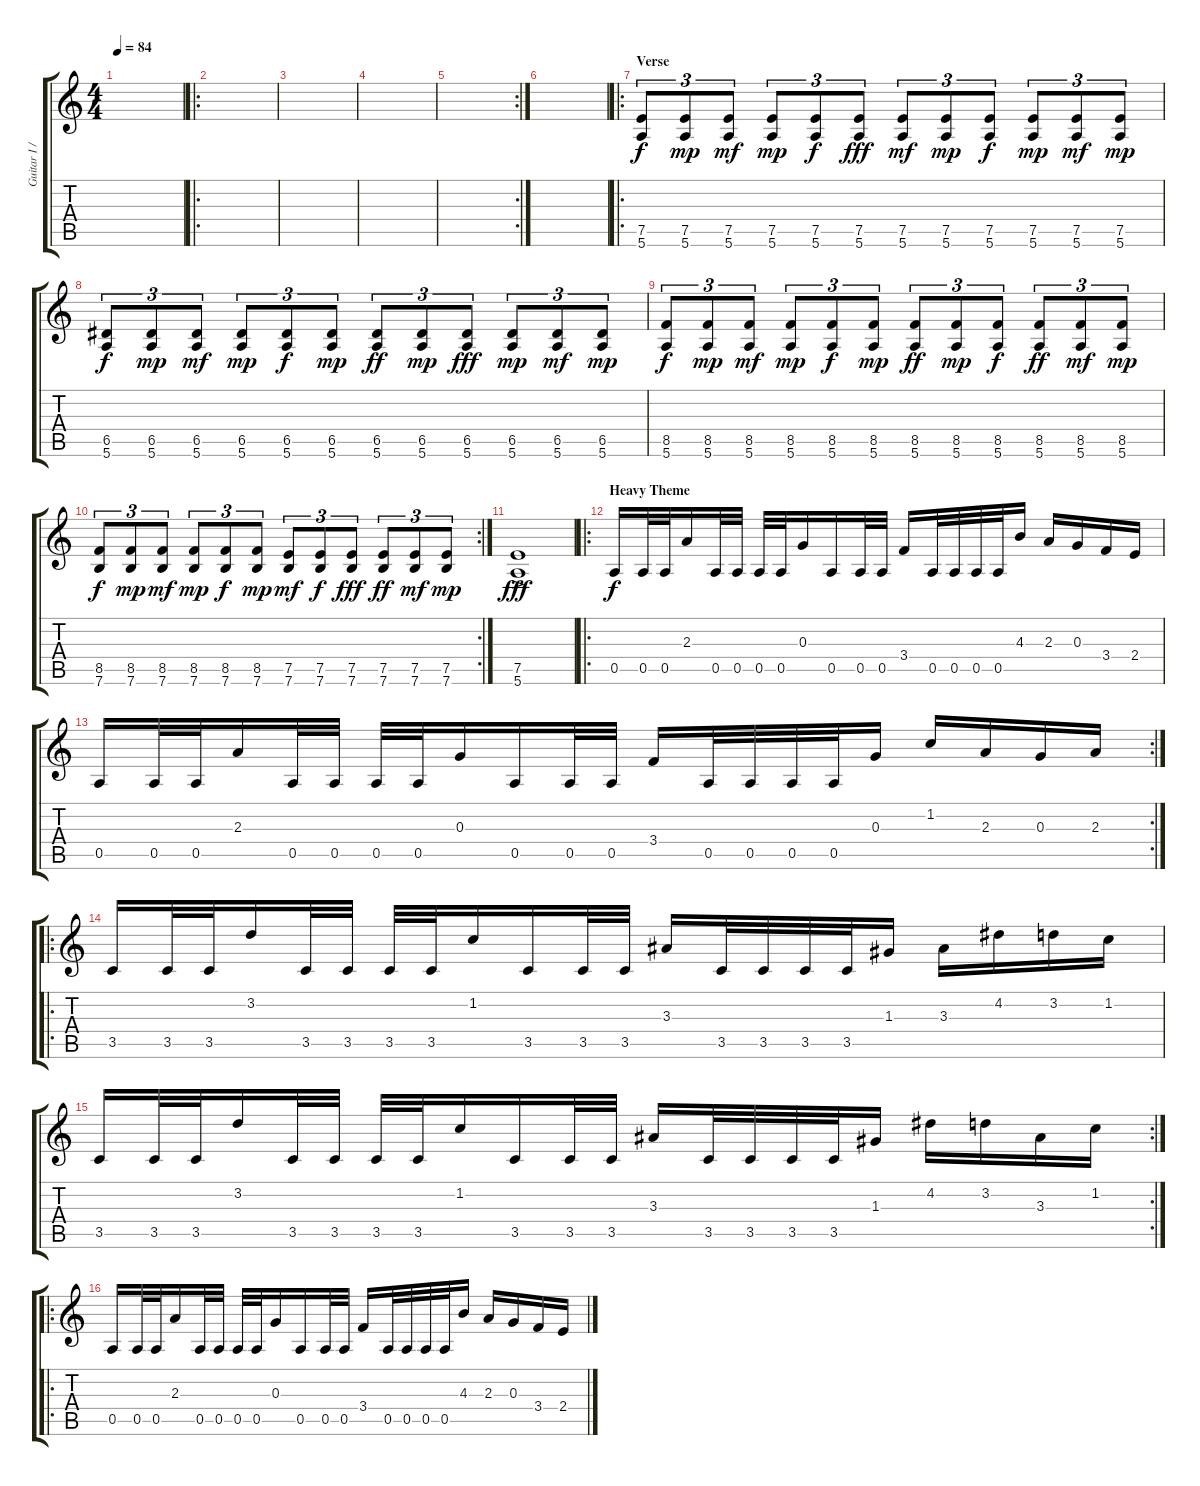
\track ("Guitar I / Acoustic" "Guitar I /") {instrument distortionguitar}
\staff {score tabs}
\tuning (E4 B3 G3 D3 A2 E2) {hide}
\ts (4 4)
\tempo 84
\clef g2
\ks c
|
\ro
|
|
|
\rc 2
|
|
\ro
\section ("" "Verse")
(7.5 5.6).8{tu (3 2)} (7.5 5.6).8{tu (3 2) dy mp} (7.5 5.6).8{tu (3 2) dy mf} (7.5 5.6).8{tu (3 2) dy mp} (7.5 5.6).8{tu (3 2) dy f} (7.5 5.6).8{tu (3 2) dy fff} (7.5 5.6).8{tu (3 2) dy mf} (7.5 5.6).8{tu (3 2) dy mp} (7.5 5.6).8{tu (3 2) dy f} (7.5 5.6).8{tu (3 2) dy mp} (7.5 5.6).8{tu (3 2) dy mf} (7.5 5.6).8{tu (3 2) dy mp} |
(6.5 5.6).8{tu (3 2) dy f} (6.5 5.6).8{tu (3 2) dy mp} (6.5 5.6).8{tu (3 2) dy mf} (6.5 5.6).8{tu (3 2) dy mp} (6.5 5.6).8{tu (3 2) dy f} (6.5 5.6).8{tu (3 2) dy mp} (6.5 5.6).8{tu (3 2) dy ff} (6.5 5.6).8{tu (3 2) dy mp} (6.5 5.6).8{tu (3 2) dy fff} (6.5 5.6).8{tu (3 2) dy mp} (6.5 5.6).8{tu (3 2) dy mf} (6.5 5.6).8{tu (3 2) dy mp} |
(8.5 5.6).8{tu (3 2) dy f} (8.5 5.6).8{tu (3 2) dy mp} (8.5 5.6).8{tu (3 2) dy mf} (8.5 5.6).8{tu (3 2) dy mp} (8.5 5.6).8{tu (3 2) dy f} (8.5 5.6).8{tu (3 2) dy mp} (8.5 5.6).8{tu (3 2) dy ff} (8.5 5.6).8{tu (3 2) dy mp} (8.5 5.6).8{tu (3 2) dy f} (8.5 5.6).8{tu (3 2) dy ff} (8.5 5.6).8{tu (3 2) dy mf} (8.5 5.6).8{tu (3 2) dy mp} |
\rc 2
(8.5 7.6).8{tu (3 2) dy f} (8.5 7.6).8{tu (3 2) dy mp} (8.5 7.6).8{tu (3 2) dy mf} (8.5 7.6).8{tu (3 2) dy mp} (8.5 7.6).8{tu (3 2) dy f} (8.5 7.6).8{tu (3 2) dy mp} (7.5 7.6).8{tu (3 2) dy mf} (7.5 7.6).8{tu (3 2) dy f} (7.5 7.6).8{tu (3 2) dy fff} (7.5 7.6).8{tu (3 2) dy ff} (7.5 7.6).8{tu (3 2) dy mf} (7.5 7.6).8{tu (3 2) dy mp} |
(7.5 5.6{ac}).1{dy fff volume 4} |
\ro
\section ("" "Heavy Theme")
0.5.16{dy f volume 14} 0.5.32 0.5.32 2.3.16 0.5.32 0.5.32 0.5.32 0.5.32 0.3.16 0.5.16 0.5.32 0.5.32 3.4.16 0.5.32 0.5.32 0.5.32 0.5.32 4.3.16 2.3.16 0.3.16 3.4.16 2.4.16 |
\rc 2
0.5.16 0.5.32 0.5.32 2.3.16 0.5.32 0.5.32 0.5.32 0.5.32 0.3.16 0.5.16 0.5.32 0.5.32 3.4.16 0.5.32 0.5.32 0.5.32 0.5.32 0.3.16 1.2.16 2.3.16 0.3.16 2.3.16 |
\ro
3.5.16 3.5.32 3.5.32 3.2.16 3.5.32 3.5.32 3.5.32 3.5.32 1.2.16 3.5.16 3.5.32 3.5.32 3.3.16 3.5.32 3.5.32 3.5.32 3.5.32 1.3.16 3.3.16 4.2.16 3.2.16 1.2.16 |
\rc 2
3.5.16 3.5.32 3.5.32 3.2.16 3.5.32 3.5.32 3.5.32 3.5.32 1.2.16 3.5.16 3.5.32 3.5.32 3.3.16 3.5.32 3.5.32 3.5.32 3.5.32 1.3.16 4.2.16 3.2.16 3.3.16 1.2.16 |
\ro
0.5.16 0.5.32 0.5.32 2.3.16 0.5.32 0.5.32 0.5.32 0.5.32 0.3.16 0.5.16 0.5.32 0.5.32 3.4.16 0.5.32 0.5.32 0.5.32 0.5.32 4.3.16 2.3.16 0.3.16 3.4.16 2.4.16
